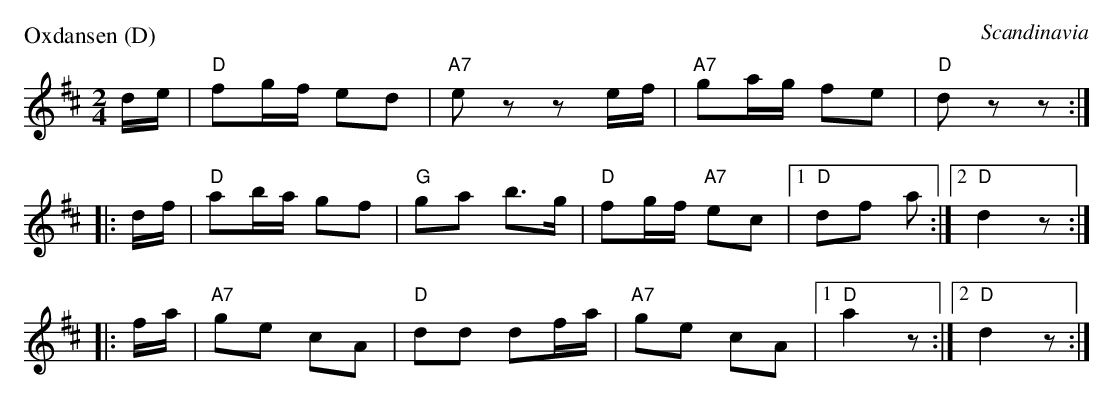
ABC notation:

X:1
P: Oxdansen (D)
O: Scandinavia
M: 2/4
L: 1/16
K: D
de \
|  "D"f2gf e2d2 | "A7"e2z2 z2ef | "A7"g2ag     f2e2 |  "D"d2z2 z2 :|
|: df \
|  "D"a2ba g2f2 |  "G"g2a2 b3g  |  "D"f2gf "A7"e2c2 |1 "D"d2f2 a2 :|2 "D"d4 z2 :|
|: fa \
| "A7"g2e2 c2A2 |  "D"d2d2 d2fa | "A7"g2e2     c2A2 |1 "D"a4   z2 :|2 "D"d4 z2 :|
